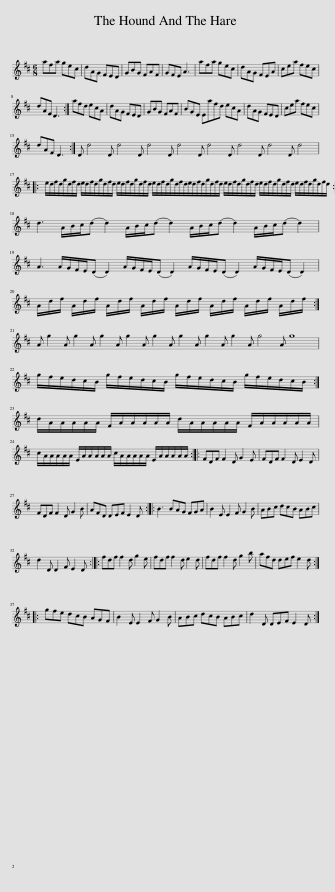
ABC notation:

X:1
L:1/8
M:6/8
I:linebreak $
K:D
V:1 treble
V:1
 afa gec | dAG FED | GBG FAF | GFE A3 | afa gec | %5
 dAG FEA | cea fec |$ dAF D3 :| afd ecA | dAG FED | %10
 GBG FAF | BGE Eafd ecA | dAG FED | cea fec |$ dAF D3 :| %15
 D d4 D d4 D d4 D d4 D d4 D d4 D d4 D d4 |:$ e/d/f/d/g/d/f/d/ e/d/f/d/g/d/f/d/ e/d/f/d/g/d/f/d/ e/d/f/d/g/d/f/d/e/d/f/d/g/d/f/d/ e/d/f/d/g/d/f/d/ e/d/f/d/g/d/f/d/ e/d/f/d/g/d/f/d/ :|$ d3 A/B/c/(d d2) A/B/c/(d d2) A/B/c/(d d2) A/B/c/(d d2) |$ A3 A/G/F/E/(D D2) A/G/F/E/(D D2) A/G/F/E/(D D2) A/G/F/E/(D D2) |$ A/d/f/ A/d/f/ A/d/f/ A/d/f/ A/d/f/ A/d/f/ A/d/f/ A/d/f/ :|$ %20
 A g2 A g2 A g2 A g2 A g2 A g2 A g2 A g2 A g4 A g8 |$ g/f/e/d/c/B/ g/f/e/d/c/B/ g/f/e/d/c/B/ g/f/e/d/c/B/ :|$ d/A/A/A/A/A/ F/A/A/A/A/A/ d/A/A/A/A/A/ F/A/A/A/A/A/ |$ c/A/A/A/A/A/ E/A/A/A/A/A/ c/A/A/A/A/A/ E/A/A/A/A/A/ :: FDF F2 D G2 E | %25
 FDF F2 D E2 D |$ FDF F2 D G2 B | AFD DEF E2 D :: B3 BAG FGA | B2 E E2 F G2 B | %30
 ABc dcB ABc |$ d2 D D2 F E2 D :: fdf f2 d g2 e | fdf f2 d e2 d | fdf f2 d g2 b | %35
 afd def e2 d ::$ gfe dcB AGF | B2 E E2 F G2 B | ABc dcB ABc | d2 D DEF E2 D :| %40
